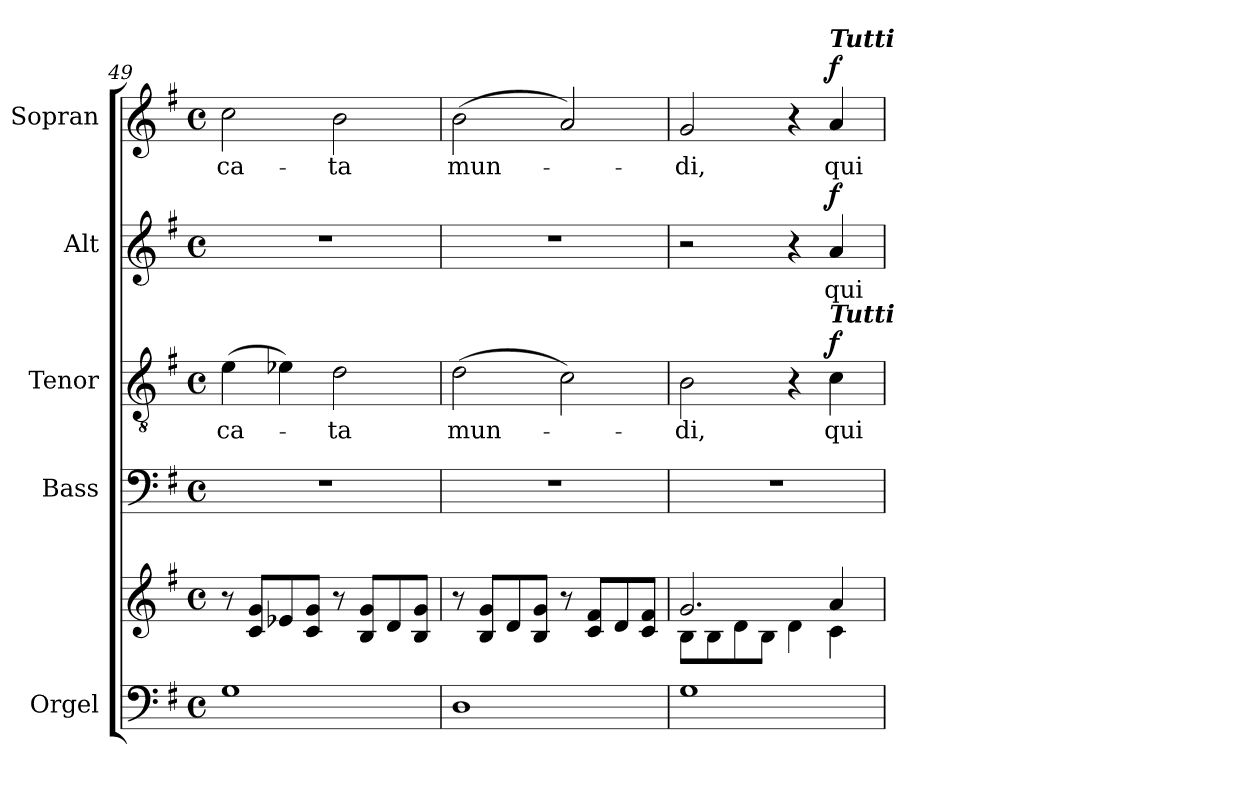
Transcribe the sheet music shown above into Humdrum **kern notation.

**kern	**kern	**kern	**kern	**text	**dynam	**kern	**text	**dynam	**kern	**text	**dynam
*part5	*part5	*part4	*part3	*part3	*part3	*part2	*part2	*part2	*part1	*part1	*part1
*staff6	*staff5	*staff4	*staff3	*staff3	*staff3	*staff2	*staff2	*staff2	*staff1	*staff1	*staff1
*I"Orgel	*	*I"Bass	*I"Tenor	*	*	*I"Alt	*	*	*I"Sopran	*	*
*I'Org.	*	*I'B.	*I'T.	*	*	*I'A.	*	*	*I'S.	*	*
*clefF4	*clefG2	*clefF4	*clefGv2	*	*	*clefG2	*	*	*clefG2	*	*
*k[f#]	*k[f#]	*k[f#]	*k[f#]	*	*	*k[f#]	*	*	*k[f#]	*	*
*G:	*G:	*G:	*G:	*	*	*G:	*	*	*G:	*	*
*M4/4	*M4/4	*M4/4	*M4/4	*	*	*M4/4	*	*	*M4/4	*	*
*met(c)	*met(c)	*met(c)	*met(c)	*	*	*met(c)	*	*	*met(c)	*	*
=49	=49	=49	=49	=49	=49	=49	=49	=49	=49	=49	=49
!	!	!	!	!LO:LY:b	!	!	!	!	!	!LO:LY:b	!
1G	8r	1r	(>4e\	-ca-	.	1r	.	.	2cc\	-ca-	.
.	8c/ 8g/L	.	.	.	.	.	.	.	.	.	.
.	8e-X/	.	4e-X\)	.	.	.	.	.	.	.	.
.	8c/ 8g/J	.	.	.	.	.	.	.	.	.	.
!	!	!	!	!LO:LY:b	!	!	!	!	!	!LO:LY:b	!
.	8r	.	2d\	-ta	.	.	.	.	2b\	-ta	.
.	8B/ 8g/L	.	.	.	.	.	.	.	.	.	.
.	8d/	.	.	.	.	.	.	.	.	.	.
.	8B/ 8g/J	.	.	.	.	.	.	.	.	.	.
!!LO:PB:g=z
=50	=50	=50	=50	=50	=50	=50	=50	=50	=50	=50	=50
!	!	!	!	!LO:LY:b	!	!	!	!	!	!LO:LY:b	!
1D	8r	1r	(>2d\	mun-	.	1r	.	.	(>2b\	mun-	.
.	8B/ 8g/L	.	.	.	.	.	.	.	.	.	.
.	8d/	.	.	.	.	.	.	.	.	.	.
.	8B/ 8g/J	.	.	.	.	.	.	.	.	.	.
.	8r	.	2c\)	.	.	.	.	.	2a/)	.	.
.	8c/ 8f#/L	.	.	.	.	.	.	.	.	.	.
.	8d/	.	.	.	.	.	.	.	.	.	.
.	8c/ 8f#/J	.	.	.	.	.	.	.	.	.	.
=51	=51	=51	=51	=51	=51	=51	=51	=51	=51	=51	=51
*	*^	*	*	*	*	*	*	*	*	*	*
!	!	!	!	!	!LO:LY:b	!	!	!	!	!	!LO:LY:b	!
1G	2.g/	8B\L	1r	2B\	-di,	.	2r	.	.	2g/	-di,	.
.	.	8B\	.	.	.	.	.	.	.	.	.	.
.	.	8d\	.	.	.	.	.	.	.	.	.	.
.	.	8B\J	.	.	.	.	.	.	.	.	.	.
.	.	4d\	.	4r	.	.	4r	.	.	4r	.	.
!	!	!	!	!	!	!	!	!	!	!LO:TX:a:Bi:t=Tutti	!	!
!	!	!	!	!LO:TX:a:Bi:t=Tutti	!	!	!	!	!	!	!	!
!	!	!	!	!	!LO:LY:b	!LO:DY:a	!	!LO:LY:b	!LO:DY:a	!	!LO:LY:b	!LO:DY:a
.	4a/	4c\	.	4c\	qui	f	4a/	qui	f	4a/	qui	f
*	*v	*v	*	*	*	*	*	*	*	*	*	*
=	=	=	=	=	=	=	=	=	=	=	=
*-	*-	*-	*-	*-	*-	*-	*-	*-	*-	*-	*-
